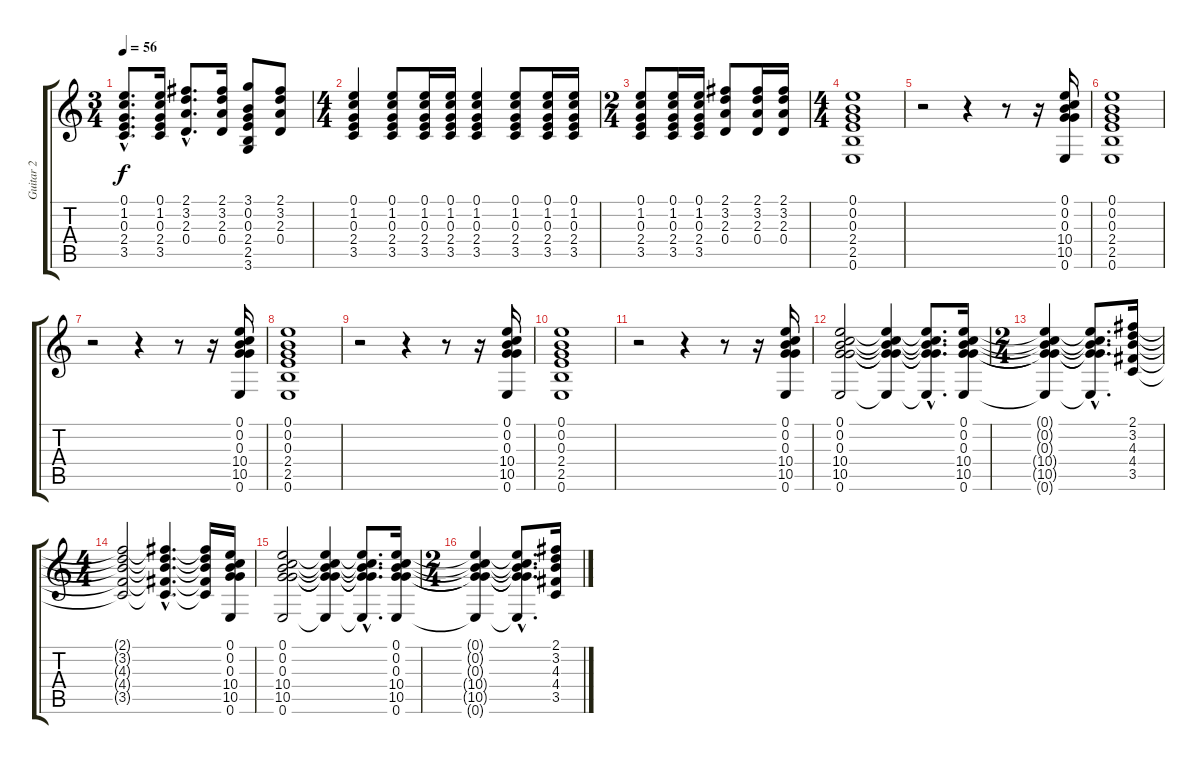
\track ("Guitar 2" "Guitar 2") {instrument acousticguitarsteel}
\staff {score tabs}
\tuning (E4 B3 G3 D3 A2 E2) {hide}
\ts (3 4)
\tempo 56
\clef g2
\ks c
(0.1{hac} 1.2{hac} 0.3{hac} 2.4{hac} 3.5{hac}).8{d dy f} (0.1 1.2 0.3 2.4 3.5).16 (2.1{hac} 3.2{hac} 2.3{hac} 0.4{hac}).8{d} (2.1 3.2 2.3 0.4).16 (3.1 0.2 0.3 2.4 2.5 3.6).8 (2.1 3.2 2.3 0.4).8 |
\ts (4 4)
(0.1 1.2 0.3 2.4 3.5).4 (0.1 1.2 0.3 2.4 3.5).8 (0.1 1.2 0.3 2.4 3.5).16 (0.1 1.2 0.3 2.4 3.5).16 (0.1 1.2 0.3 2.4 3.5).4 (0.1 1.2 0.3 2.4 3.5).8 (0.1 1.2 0.3 2.4 3.5).16 (0.1 1.2 0.3 2.4 3.5).16 |
\ts (2 4)
(0.1 1.2 0.3 2.4 3.5).8 (0.1 1.2 0.3 2.4 3.5).16 (0.1 1.2 0.3 2.4 3.5).16 (2.1 3.2 2.3 0.4).8 (2.1 3.2 2.3 0.4).16 (2.1 3.2 2.3 0.4).16 |
\ts (4 4)
(0.1 0.2 0.3 2.4 2.5 0.6).1 |
r.2 r.4 r.8 r.16 (0.1 0.2 0.3 10.4 10.5 0.6).16 |
(0.1 0.2 0.3 2.4 2.5 0.6).1 |
r.2 r.4 r.8 r.16 (0.1 0.2 0.3 10.4 10.5 0.6).16 |
(0.1 0.2 0.3 2.4 2.5 0.6).1 |
r.2 r.4 r.8 r.16 (0.1 0.2 0.3 10.4 10.5 0.6).16 |
(0.1 0.2 0.3 2.4 2.5 0.6).1 |
r.2 r.4 r.8 r.16 (0.1 0.2 0.3 10.4 10.5 0.6).16 |
(0.1 0.2 0.3 10.4 10.5 0.6).2 (0.1{t} 0.2{t} 0.3{t} 10.4{t} 10.5{t} 0.6{t}).4 (0.1{hac t} 0.2{hac t} 0.3{hac t} 10.4{hac t} 10.5{hac t} 0.6{hac t}).8{d} (0.1 0.2 0.3 10.4 10.5 0.6).16 |
\ts (2 4)
(0.1{t} 0.2{t} 0.3{t} 10.4{t} 10.5{t} 0.6{t}).4 (0.1{hac t} 0.2{hac t} 0.3{hac t} 10.4{hac t} 10.5{hac t} 0.6{hac t}).8{d} (2.1 3.2 4.3 4.4 3.5).16 |
\ts (4 4)
(2.1{t} 3.2{t} 4.3{t} 4.4{t} 3.5{t}).2 (2.1{hac t} 3.2{hac t} 4.3{hac t} 4.4{hac t} 3.5{hac t}).4{d} (2.1{t} 3.2{t} 4.3{t} 4.4{t} 3.5{t}).16 (0.1 0.2 0.3 10.4 10.5 0.6).16 |
(0.1 0.2 0.3 10.4 10.5 0.6).2 (0.1{t} 0.2{t} 0.3{t} 10.4{t} 10.5{t} 0.6{t}).4 (0.1{hac t} 0.2{hac t} 0.3{hac t} 10.4{hac t} 10.5{hac t} 0.6{hac t}).8{d} (0.1 0.2 0.3 10.4 10.5 0.6).16 |
\ts (2 4)
(0.1{t} 0.2{t} 0.3{t} 10.4{t} 10.5{t} 0.6{t}).4 (0.1{hac t} 0.2{hac t} 0.3{hac t} 10.4{hac t} 10.5{hac t} 0.6{hac t}).8{d} (2.1 3.2 4.3 4.4 3.5).16
